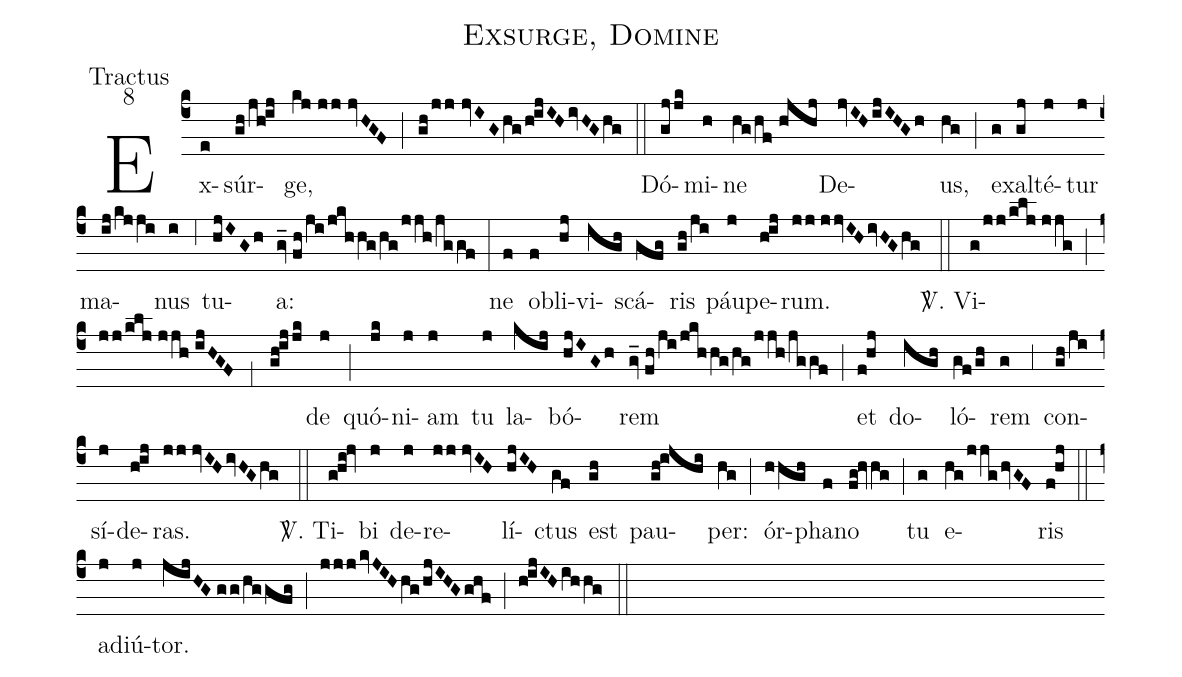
name:Exsurge, Domine;
office-part:Tractus;
mode:8;
%%
(c4) Ex(e)súr(gh/jh!ij)ge,(kj//jj//jvHGF) (;) (gh/jj//jvIG/hg/h!ijIH/ivHG/hg) (::)
Dó(gjjk)mi(h)ne(hg/hf//hjhj) De(jvIH/ijIHGh)us,(hg) (;) ex(g)al(gj)té(j)tur(j) ma(ij/kjji)nus(i) (,6) tu(hjIGh)a:(gv_//fh/ji/jkhhg/hg/jjh/jggf) (:)
ne(f) o(f)bli(hj)vi(igh)scá(gfg)ris(gh/ji) páu(j)pe(h!ij)rum.(jj//jjvIH/ivHG/hg) (::)

<sp>V/</sp>. Vi(g/jj/klj//jjg)(;)(jj/klj//jjh//ijHGF,1gh!ijjk)de(j) (;) quó(jk)ni(j)am(j) tu(j) la(kij)bó(hjIGh)rem(gv_//fh/ji/jkhhg/hg/jjh/jggf) (;) et(f!hj) do(igh)ló(gf/gh)rem(g) (,3) con(gh/ji)sí(j)de(h!ij)ras.(jj//jvIH/ivHG/hg) (::)

<sp>V/</sp>. Ti(g!hi!jv)bi(j) de(j)re(jj//jvIH)lí(hjIH)ctus(gf) est(gh) pau(gh!ijhi)per:(hg) (;) ór(hhgh)pha(f)no(fg!hvhg) (;) tu(g) e(hg/jjg/hvGF)ris(f!hj) (::)
ad(j)iú(j)tor.(jijHG//gg/hggfg) (;) (jjj/kvJIH/hg/hjIHG/ghf) (;) (h!ijIH/ihhg) (::)
